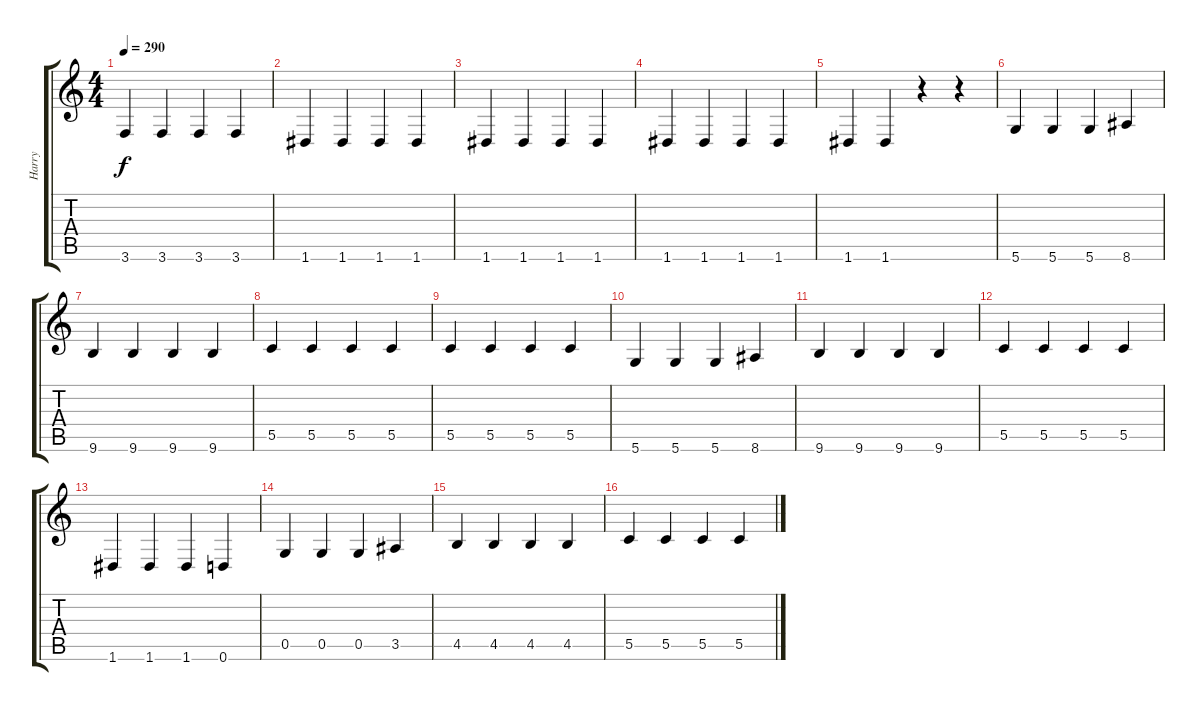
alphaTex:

\track ("Harry" "Harry") {instrument electricbasspick}
\staff {score tabs}
\tuning (D4 A3 F3 C3 G2 D2) {hide}
\ts (4 4)
\tempo 290
\clef g2
\ks c
3.6.4{dy f} 3.6.4 3.6.4 3.6.4 |
1.6.4 1.6.4 1.6.4 1.6.4 |
1.6.4 1.6.4 1.6.4 1.6.4 |
1.6.4 1.6.4 1.6.4 1.6.4 |
1.6.4 1.6.4 r.4 r.4 |
5.6.4 5.6.4 5.6.4 8.6.4 |
9.6.4 9.6.4 9.6.4 9.6.4 |
5.5.4 5.5.4 5.5.4 5.5.4 |
5.5.4 5.5.4 5.5.4 5.5.4 |
5.6.4 5.6.4 5.6.4 8.6.4 |
9.6.4 9.6.4 9.6.4 9.6.4 |
5.5.4 5.5.4 5.5.4 5.5.4 |
1.6.4 1.6.4 1.6.4 0.6.4 |
0.5.4 0.5.4 0.5.4 3.5.4 |
4.5.4 4.5.4 4.5.4 4.5.4 |
5.5.4 5.5.4 5.5.4 5.5.4
